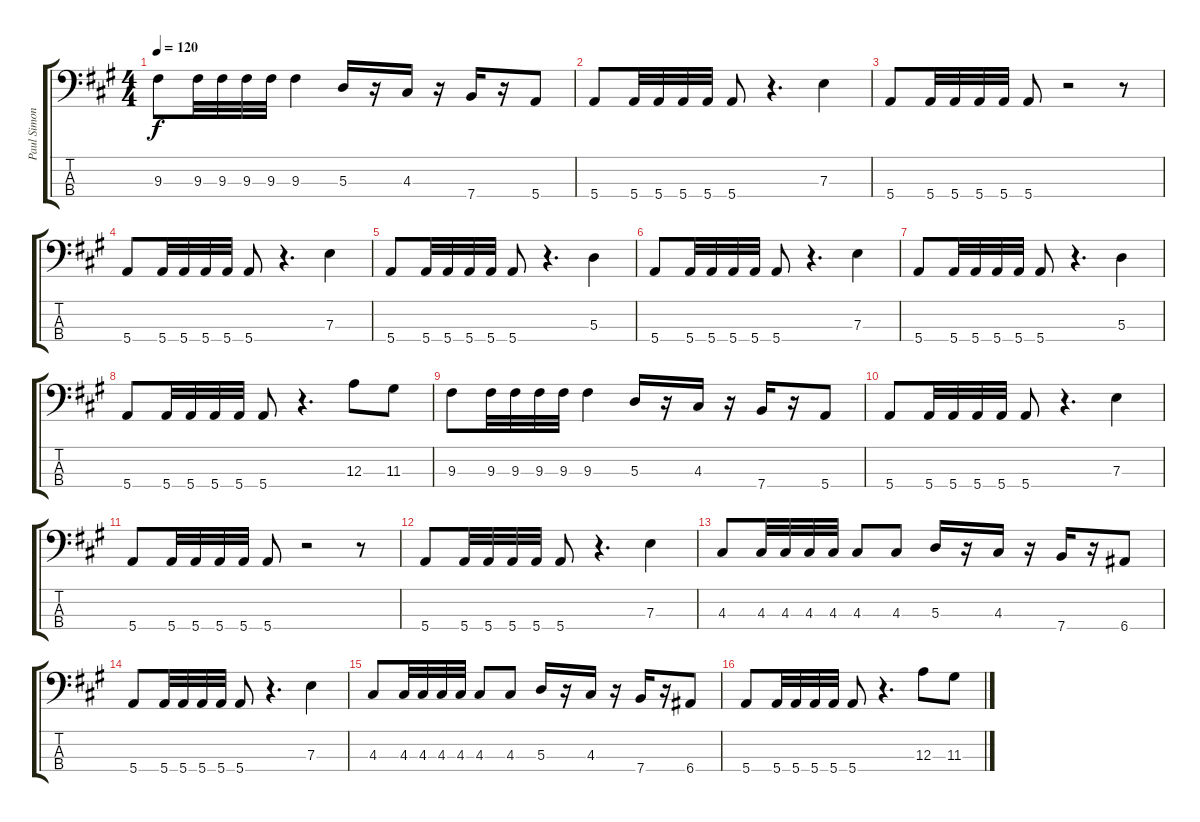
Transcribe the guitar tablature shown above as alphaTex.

\track ("Paul Simonon (bass guitar)" "Paul Simon") {instrument electricbassfinger}
\staff {score tabs}
\tuning (G2 D2 A1 E1) {hide}
\ts (4 4)
\tempo 120
\clef f4
\ks a
9.3.8{dy f} 9.3.32 9.3.32 9.3.32 9.3.32 9.3.4 5.3.16 r.16 4.3.16 r.16 7.4.16 r.16 5.4.8 |
5.4.8 5.4.32 5.4.32 5.4.32 5.4.32 5.4.8 r.4{d} 7.3.4 |
5.4.8 5.4.32 5.4.32 5.4.32 5.4.32 5.4.8 r.2 r.8 |
5.4.8 5.4.32 5.4.32 5.4.32 5.4.32 5.4.8 r.4{d} 7.3.4 |
5.4.8 5.4.32 5.4.32 5.4.32 5.4.32 5.4.8 r.4{d} 5.3.4 |
5.4.8 5.4.32 5.4.32 5.4.32 5.4.32 5.4.8 r.4{d} 7.3.4 |
5.4.8 5.4.32 5.4.32 5.4.32 5.4.32 5.4.8 r.4{d} 5.3.4 |
5.4.8 5.4.32 5.4.32 5.4.32 5.4.32 5.4.8 r.4{d} 12.3.8 11.3.8 |
9.3.8 9.3.32 9.3.32 9.3.32 9.3.32 9.3.4 5.3.16 r.16 4.3.16 r.16 7.4.16 r.16 5.4.8 |
5.4.8 5.4.32 5.4.32 5.4.32 5.4.32 5.4.8 r.4{d} 7.3.4 |
5.4.8 5.4.32 5.4.32 5.4.32 5.4.32 5.4.8 r.2 r.8 |
5.4.8 5.4.32 5.4.32 5.4.32 5.4.32 5.4.8 r.4{d} 7.3.4 |
4.3.8 4.3.32 4.3.32 4.3.32 4.3.32 4.3.8 4.3.8 5.3.16 r.16 4.3.16 r.16 7.4.16 r.16 6.4.8 |
5.4.8 5.4.32 5.4.32 5.4.32 5.4.32 5.4.8 r.4{d} 7.3.4 |
4.3.8 4.3.32 4.3.32 4.3.32 4.3.32 4.3.8 4.3.8 5.3.16 r.16 4.3.16 r.16 7.4.16 r.16 6.4.8 |
5.4.8 5.4.32 5.4.32 5.4.32 5.4.32 5.4.8 r.4{d} 12.3.8 11.3.8
